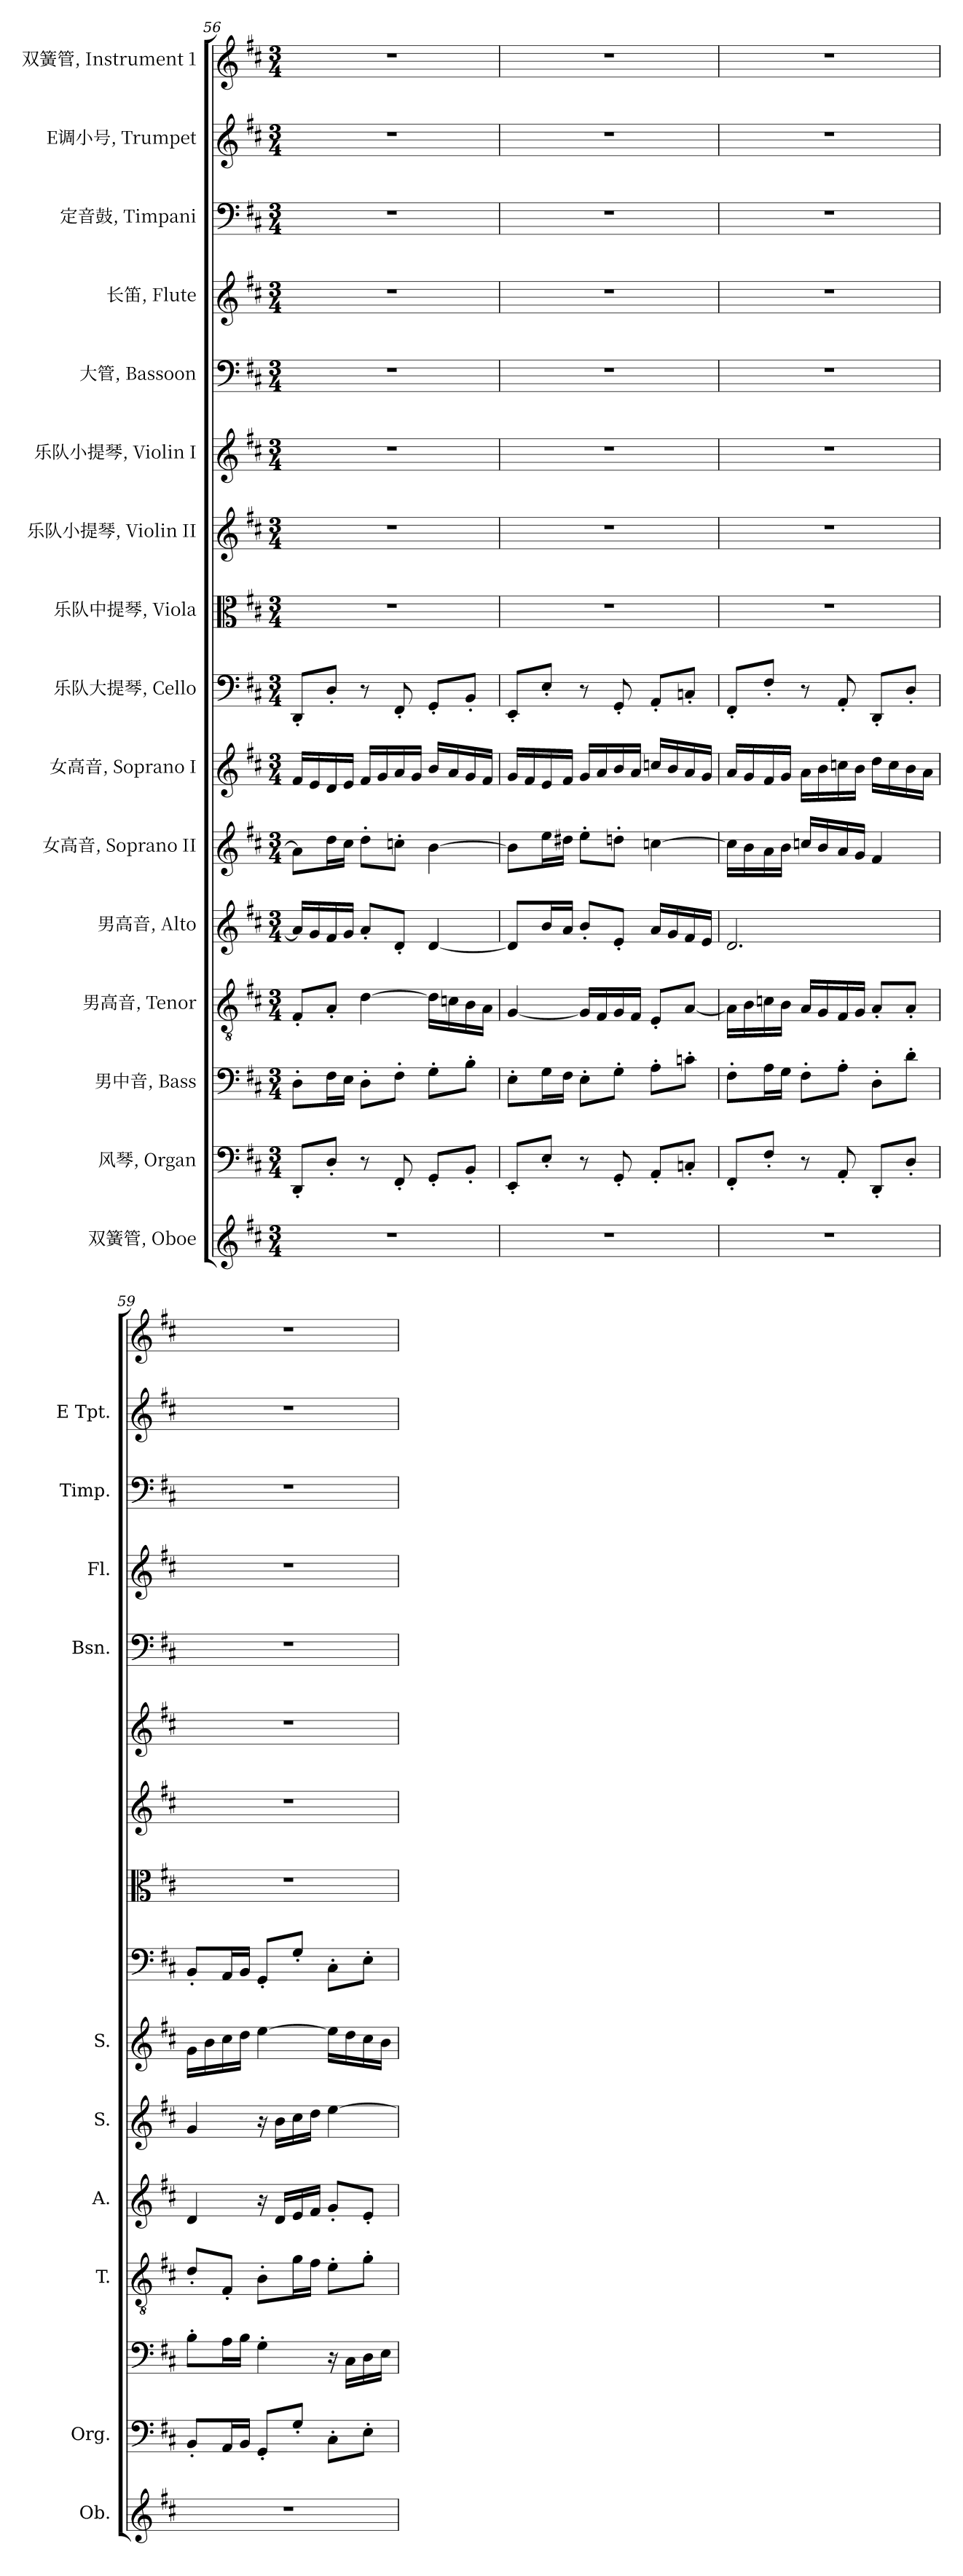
**kern	**kern	**kern	**kern	**kern	**kern	**kern	**kern	**kern	**kern	**kern	**kern	**kern	**kern	**kern	**kern
*part16	*part15	*part14	*part13	*part12	*part11	*part10	*part9	*part8	*part7	*part6	*part5	*part4	*part3	*part2	*part1
*staff16	*staff15	*staff14	*staff13	*staff12	*staff11	*staff10	*staff9	*staff8	*staff7	*staff6	*staff5	*staff4	*staff3	*staff2	*staff1
*I"双簧管, Oboe	*I"风琴, Organ	*I"男中音, Bass	*I"男高音, Tenor	*I"男高音, Alto	*I"女高音, Soprano II	*I"女高音, Soprano I	*I"乐队大提琴, Cello	*I"乐队中提琴, Viola	*I"乐队小提琴, Violin II	*I"乐队小提琴, Violin I	*I"大管, Bassoon	*I"长笛, Flute	*I"定音鼓, Timpani	*I"E调小号, Trumpet	*I"双簧管, Instrument  1
*I'Ob.	*I'Org.	*	*I'T.	*I'A.	*I'S.	*I'S.	*	*	*	*	*I'Bsn.	*I'Fl.	*I'Timp.	*I'E Tpt.	*
*clefG2	*clefF4	*clefF4	*clefGv2	*clefG2	*clefG2	*clefG2	*clefF4	*clefC3	*clefG2	*clefG2	*clefF4	*clefG2	*clefF4	*clefG2	*clefG2
*	*	*	*	*	*	*	*	*	*	*	*	*	*	*ITrd-3c-4	*
*k[f#c#]	*k[f#c#]	*k[f#c#]	*k[f#c#]	*k[f#c#]	*k[f#c#]	*k[f#c#]	*k[f#c#]	*k[f#c#]	*k[f#c#]	*k[f#c#]	*k[f#c#]	*k[f#c#]	*k[f#c#]	*k[b-e-a-d-g-c-]	*k[f#c#]
*M3/4	*M3/4	*M3/4	*M3/4	*M3/4	*M3/4	*M3/4	*M3/4	*M3/4	*M3/4	*M3/4	*M3/4	*M3/4	*M3/4	*M3/4	*M3/4
=56	=56	=56	=56	=56	=56	=56	=56	=56	=56	=56	=56	=56	=56	=56	=56
2.r	8DD'/L	8D'\L	8F#'/L	16a/LL]	8a\L]	16f#/LL	8DD'/L	2.r	2.r	2.r	2.r	2.r	2.r	2.r	2.r
.	.	.	.	16g/	.	16e/	.	.	.	.	.	.	.	.	.
.	8D'/J	16F#\L	8A'/J	16f#/	16dd\L	16d/	8D'/J	.	.	.	.	.	.	.	.
.	.	16E\JJ	.	16g/JJ	16cc#\JJ	16e/JJ	.	.	.	.	.	.	.	.	.
.	8r	8D'\L	[4d\	8a'/L	8dd'\L	16f#/LL	8r	.	.	.	.	.	.	.	.
.	.	.	.	.	.	16g/	.	.	.	.	.	.	.	.	.
.	8FF#'/	8F#'\J	.	8d'/J	8ccn'\J	16a/	8FF#'/	.	.	.	.	.	.	.	.
.	.	.	.	.	.	16g/JJ	.	.	.	.	.	.	.	.	.
.	8GG'/L	8G'\L	16d\LL]	[4d/	[4b\	16b/LL	8GG'/L	.	.	.	.	.	.	.	.
.	.	.	16cn\	.	.	16a/	.	.	.	.	.	.	.	.	.
.	8BB'/J	8B'\J	16B\	.	.	16g/	8BB'/J	.	.	.	.	.	.	.	.
.	.	.	16A\JJ	.	.	16f#/JJ	.	.	.	.	.	.	.	.	.
!!LO:PB:g=z
=57	=57	=57	=57	=57	=57	=57	=57	=57	=57	=57	=57	=57	=57	=57	=57
2.r	8EE'/L	8E'\L	[4G/	8d/L]	8b\L]	16g/LL	8EE'/L	2.r	2.r	2.r	2.r	2.r	2.r	2.r	2.r
.	.	.	.	.	.	16f#/	.	.	.	.	.	.	.	.	.
.	8E'/J	16G\L	.	16b/L	16ee\L	16e/	8E'/J	.	.	.	.	.	.	.	.
.	.	16F#\JJ	.	16a/JJ	16dd#X\JJ	16f#/JJ	.	.	.	.	.	.	.	.	.
.	8r	8E'\L	16G/LL]	8b'/L	8ee'\L	16g/LL	8r	.	.	.	.	.	.	.	.
.	.	.	16F#/	.	.	16a/	.	.	.	.	.	.	.	.	.
.	8GG'/	8G'\J	16G/	8e'/J	8ddn'\J	16b/	8GG'/	.	.	.	.	.	.	.	.
.	.	.	16F#/JJ	.	.	16a/JJ	.	.	.	.	.	.	.	.	.
.	8AA'/L	8A'\L	8E'/L	16a/LL	[4ccn\	16ccn/LL	8AA'/L	.	.	.	.	.	.	.	.
.	.	.	.	16g/	.	16b/	.	.	.	.	.	.	.	.	.
.	8Cn'/J	8cn'\J	[8A/J	16f#/	.	16a/	8Cn'/J	.	.	.	.	.	.	.	.
.	.	.	.	16e/JJ	.	16g/JJ	.	.	.	.	.	.	.	.	.
=58	=58	=58	=58	=58	=58	=58	=58	=58	=58	=58	=58	=58	=58	=58	=58
2.r	8FF#'/L	8F#'\L	16A\LL]	2.d/	16cc\LL]	16a/LL	8FF#'/L	2.r	2.r	2.r	2.r	2.r	2.r	2.r	2.r
.	.	.	16B\	.	16b\	16g/	.	.	.	.	.	.	.	.	.
.	8F#'/J	16A\L	16cn\	.	16a\	16f#/	8F#'/J	.	.	.	.	.	.	.	.
.	.	16G\JJ	16B\JJ	.	16b\JJ	16g/JJ	.	.	.	.	.	.	.	.	.
.	8r	8F#'\L	16A/LL	.	16ccn/LL	16a\LL	8r	.	.	.	.	.	.	.	.
.	.	.	16G/	.	16b/	16b\	.	.	.	.	.	.	.	.	.
.	8AA'/	8A'\J	16F#/	.	16a/	16ccn\	8AA'/	.	.	.	.	.	.	.	.
.	.	.	16G/JJ	.	16g/JJ	16b\JJ	.	.	.	.	.	.	.	.	.
.	8DD'/L	8D'\L	8A'/L	.	4f#/	16dd\LL	8DD'/L	.	.	.	.	.	.	.	.
.	.	.	.	.	.	16cc\	.	.	.	.	.	.	.	.	.
.	8D'/J	8d'\J	8A'/J	.	.	16b\	8D'/J	.	.	.	.	.	.	.	.
.	.	.	.	.	.	16a\JJ	.	.	.	.	.	.	.	.	.
=59	=59	=59	=59	=59	=59	=59	=59	=59	=59	=59	=59	=59	=59	=59	=59
2.r	8BB'/L	8B'\L	8d'/L	4d/	4g/	16g\LL	8BB'/L	2.r	2.r	2.r	2.r	2.r	2.r	2.r	2.r
.	.	.	.	.	.	16b\	.	.	.	.	.	.	.	.	.
.	16AA/L	16A\L	8F#'/J	.	.	16cc#\	16AA/L	.	.	.	.	.	.	.	.
.	16BB/JJ	16B\JJ	.	.	.	16dd\JJ	16BB/JJ	.	.	.	.	.	.	.	.
.	8GG'/L	4G'\	8B'\L	16r	16r	[4ee\	8GG'/L	.	.	.	.	.	.	.	.
.	.	.	.	16d/LL	16b\LL	.	.	.	.	.	.	.	.	.	.
.	8G'/J	.	16g\L	16e/	16cc#\	.	8G'/J	.	.	.	.	.	.	.	.
.	.	.	16f#\JJ	16f#/JJ	16dd\JJ	.	.	.	.	.	.	.	.	.	.
.	8C#'\L	16r	8e'\L	8g'/L	[4ee\	16ee\LL]	8C#'\L	.	.	.	.	.	.	.	.
.	.	16C#\LL	.	.	.	16dd\	.	.	.	.	.	.	.	.	.
.	8E'\J	16D\	8g'\J	8e'/J	.	16cc#\	8E'\J	.	.	.	.	.	.	.	.
.	.	16E\JJ	.	.	.	16b\JJ	.	.	.	.	.	.	.	.	.
=	=	=	=	=	=	=	=	=	=	=	=	=	=	=	=
*-	*-	*-	*-	*-	*-	*-	*-	*-	*-	*-	*-	*-	*-	*-	*-
